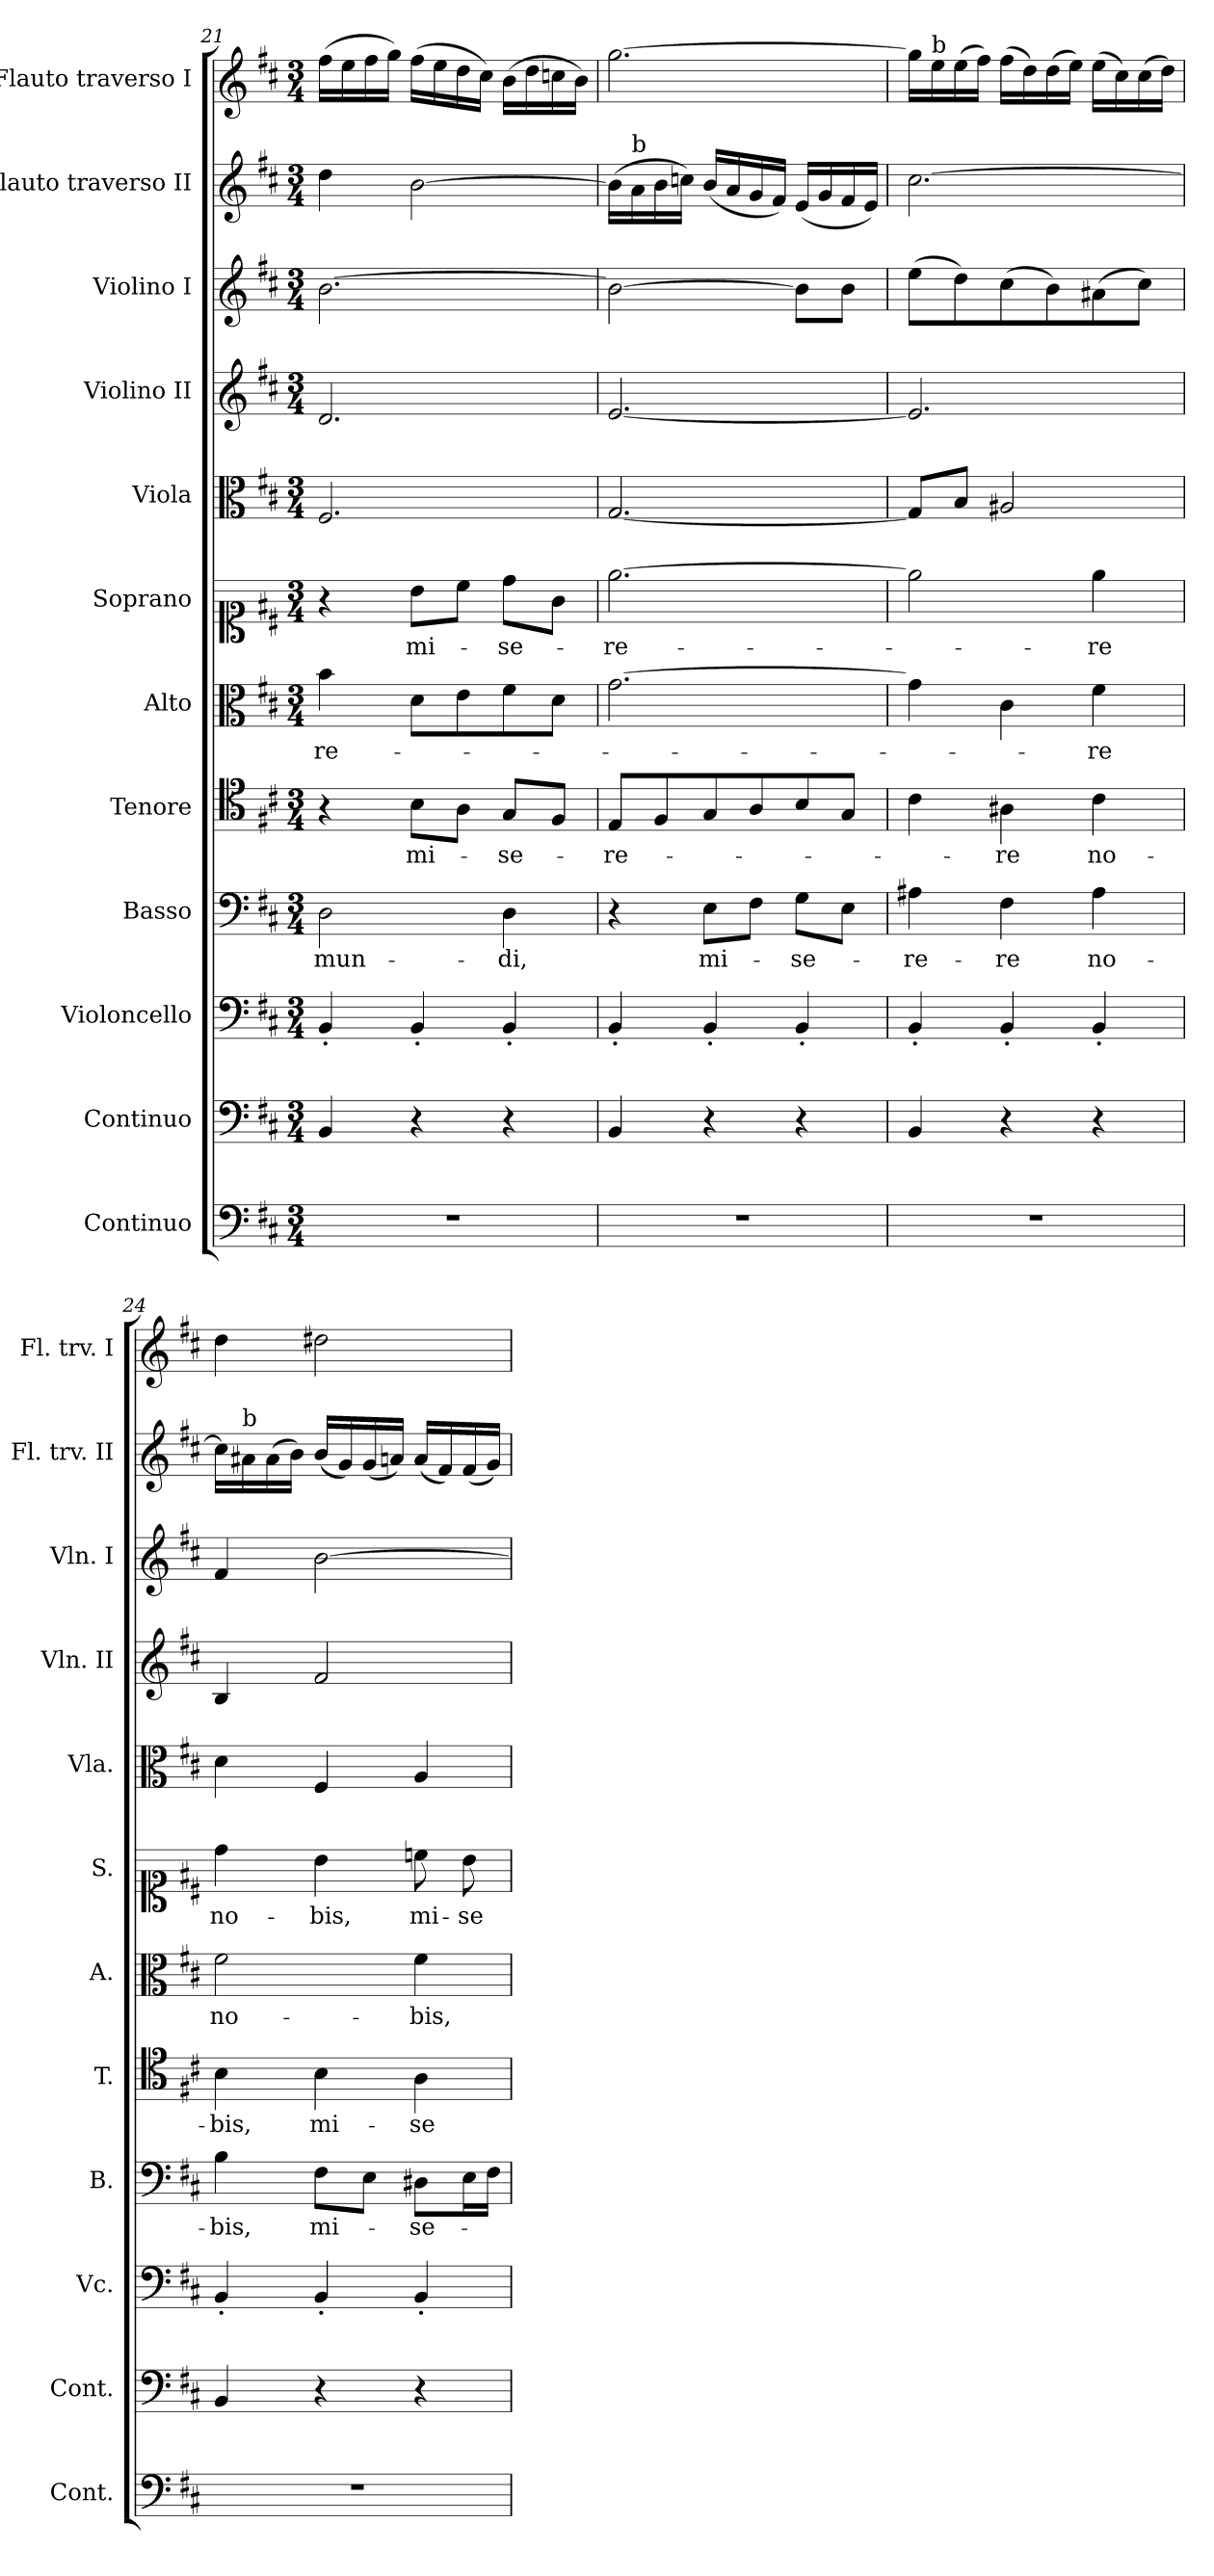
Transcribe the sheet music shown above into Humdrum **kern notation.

**kern	**kern	**kern	**kern	**text	**kern	**text	**kern	**text	**kern	**text	**kern	**kern	**kern	**kern	**kern
*part12	*part11	*part10	*part9	*part9	*part8	*part8	*part7	*part7	*part6	*part6	*part5	*part4	*part3	*part2	*part1
*staff12	*staff11	*staff10	*staff9	*staff9	*staff8	*staff8	*staff7	*staff7	*staff6	*staff6	*staff5	*staff4	*staff3	*staff2	*staff1
*I"Continuo	*I"Continuo	*I"Violoncello	*I"Basso	*	*I"Tenore	*	*I"Alto	*	*I"Soprano	*	*I"Viola	*I"Violino II	*I"Violino I	*I"Flauto traverso II	*I"Flauto traverso I
*I'Cont.	*I'Cont.	*I'Vc.	*I'B.	*	*I'T.	*	*I'A.	*	*I'S.	*	*I'Vla.	*I'Vln. II	*I'Vln. I	*I'Fl. trv. II	*I'Fl. trv. I
*clefF4	*clefF4	*clefF4	*clefF4	*	*clefC4	*	*clefC3	*	*clefC1	*	*clefC3	*clefG2	*clefG2	*clefG2	*clefG2
*k[f#c#]	*k[f#c#]	*k[f#c#]	*k[f#c#]	*	*k[f#c#]	*	*k[f#c#]	*	*k[f#c#]	*	*k[f#c#]	*k[f#c#]	*k[f#c#]	*k[f#c#]	*k[f#c#]
*M3/4	*M3/4	*M3/4	*M3/4	*	*M3/4	*	*M3/4	*	*M3/4	*	*M3/4	*M3/4	*M3/4	*M3/4	*M3/4
=21	=21	=21	=21	=21	=21	=21	=21	=21	=21	=21	=21	=21	=21	=21	=21
2.r	4BB/	4BB'/	2D\	mun-	4r	.	4b\	-re-	4r	.	2.F#/	2.d/	[2.b\	4dd\	(16ff#\LL
.	.	.	.	.	.	.	.	.	.	.	.	.	.	.	16ee\
.	.	.	.	.	.	.	.	.	.	.	.	.	.	.	16ff#\
.	.	.	.	.	.	.	.	.	.	.	.	.	.	.	16gg\JJ)
.	4r	4BB'/	.	.	8B\L	mi-	8d\L	.	8b\L	mi-	.	.	.	[2b\	(16ff#\LL
.	.	.	.	.	.	.	.	.	.	.	.	.	.	.	16ee\
.	.	.	.	.	8A\J	.	8e\	.	8cc#\J	.	.	.	.	.	16dd\
.	.	.	.	.	.	.	.	.	.	.	.	.	.	.	16cc#\JJ)
.	4r	4BB'/	4D\	-di,	8G/L	-se-	8f#\	.	8dd\L	-se-	.	.	.	.	(16b\LL
.	.	.	.	.	.	.	.	.	.	.	.	.	.	.	16dd\
.	.	.	.	.	8F#/J	.	8d\J	.	8g\J	.	.	.	.	.	16ccn\
.	.	.	.	.	.	.	.	.	.	.	.	.	.	.	16b\JJ)
=22	=22	=22	=22	=22	=22	=22	=22	=22	=22	=22	=22	=22	=22	=22	=22
2.r	4BB/	4BB'/	4r	.	8E/L	-re-	[2.g\	.	[2.ee\	-re-	[2.G/	[2.e/	2b\_	(16b\LL]	[2.gg\
!	!	!	!	!	!	!	!	!	!	!	!	!	!	!LO:TX:a:t=b	!
.	.	.	.	.	.	.	.	.	.	.	.	.	.	16a\	.
.	.	.	.	.	8F#/	.	.	.	.	.	.	.	.	16b\	.
.	.	.	.	.	.	.	.	.	.	.	.	.	.	16ccn\JJ)	.
.	4r	4BB'/	8E\L	mi-	8G/	.	.	.	.	.	.	.	.	(16b/LL	.
.	.	.	.	.	.	.	.	.	.	.	.	.	.	16a/	.
.	.	.	8F#\J	.	8A/	.	.	.	.	.	.	.	.	16g/	.
.	.	.	.	.	.	.	.	.	.	.	.	.	.	16f#/JJ)	.
.	4r	4BB'/	8G\L	-se-	8B/	.	.	.	.	.	.	.	8b\L]	(16e/LL	.
.	.	.	.	.	.	.	.	.	.	.	.	.	.	16g/	.
.	.	.	8E\J	.	8G/J	.	.	.	.	.	.	.	8b\J	16f#/	.
.	.	.	.	.	.	.	.	.	.	.	.	.	.	16e/JJ)	.
=23	=23	=23	=23	=23	=23	=23	=23	=23	=23	=23	=23	=23	=23	=23	=23
2.r	4BB/	4BB'/	4A#X\	-re-	4c#\	.	4g\]	.	2ee\]	.	8G/L]	2.e/]	(8ee\L	[2.cc#\	16gg\LL]
!	!	!	!	!	!	!	!	!	!	!	!	!	!	!	!LO:TX:a:t=b
.	.	.	.	.	.	.	.	.	.	.	.	.	.	.	16ee\
.	.	.	.	.	.	.	.	.	.	.	8B/J	.	8dd\)	.	(16ee\
.	.	.	.	.	.	.	.	.	.	.	.	.	.	.	16ff#\JJ)
.	4r	4BB'/	4F#\	-re	4A#X\	-re	4c#\	.	.	.	2A#X/	.	(8cc#\	.	(16ff#\LL
.	.	.	.	.	.	.	.	.	.	.	.	.	.	.	16dd\)
.	.	.	.	.	.	.	.	.	.	.	.	.	8b\)	.	(16dd\
.	.	.	.	.	.	.	.	.	.	.	.	.	.	.	16ee\JJ)
.	4r	4BB'/	4A#\	no-	4c#\	no-	4f#\	-re	4ee\	-re	.	.	(8a#X\	.	(16ee\LL
.	.	.	.	.	.	.	.	.	.	.	.	.	.	.	16cc#\)
.	.	.	.	.	.	.	.	.	.	.	.	.	8cc#\J)	.	(16cc#\
.	.	.	.	.	.	.	.	.	.	.	.	.	.	.	16dd\JJ)
=24	=24	=24	=24	=24	=24	=24	=24	=24	=24	=24	=24	=24	=24	=24	=24
2.r	4BB/	4BB'/	4B\	-bis,	4B\	-bis,	2f#\	no-	4dd\	no-	4d\	4B/	4f#/	16cc#\LL]	4dd\
!	!	!	!	!	!	!	!	!	!	!	!	!	!	!LO:TX:a:t=b	!
.	.	.	.	.	.	.	.	.	.	.	.	.	.	16a#X\	.
.	.	.	.	.	.	.	.	.	.	.	.	.	.	(16a#\	.
.	.	.	.	.	.	.	.	.	.	.	.	.	.	16b\JJ)	.
.	4r	4BB'/	8F#\L	mi-	4B\	mi-	.	.	4b\	-bis,	4F#/	2f#/	[2b\	(16b/LL	2dd#X\
.	.	.	.	.	.	.	.	.	.	.	.	.	.	16g/)	.
.	.	.	8E\J	.	.	.	.	.	.	.	.	.	.	(16g/	.
.	.	.	.	.	.	.	.	.	.	.	.	.	.	16an/JJ)	.
.	4r	4BB'/	8D#X\L	-se-	4A\	-se-	4f#\	-bis,	8ccn\	mi-	4A/	.	.	(16a/LL	.
.	.	.	.	.	.	.	.	.	.	.	.	.	.	16f#/)	.
.	.	.	16E\L	.	.	.	.	.	8b\	-se-	.	.	.	(16f#/	.
.	.	.	16F#\JJ	.	.	.	.	.	.	.	.	.	.	16g/JJ)	.
=	=	=	=	=	=	=	=	=	=	=	=	=	=	=	=
*-	*-	*-	*-	*-	*-	*-	*-	*-	*-	*-	*-	*-	*-	*-	*-
